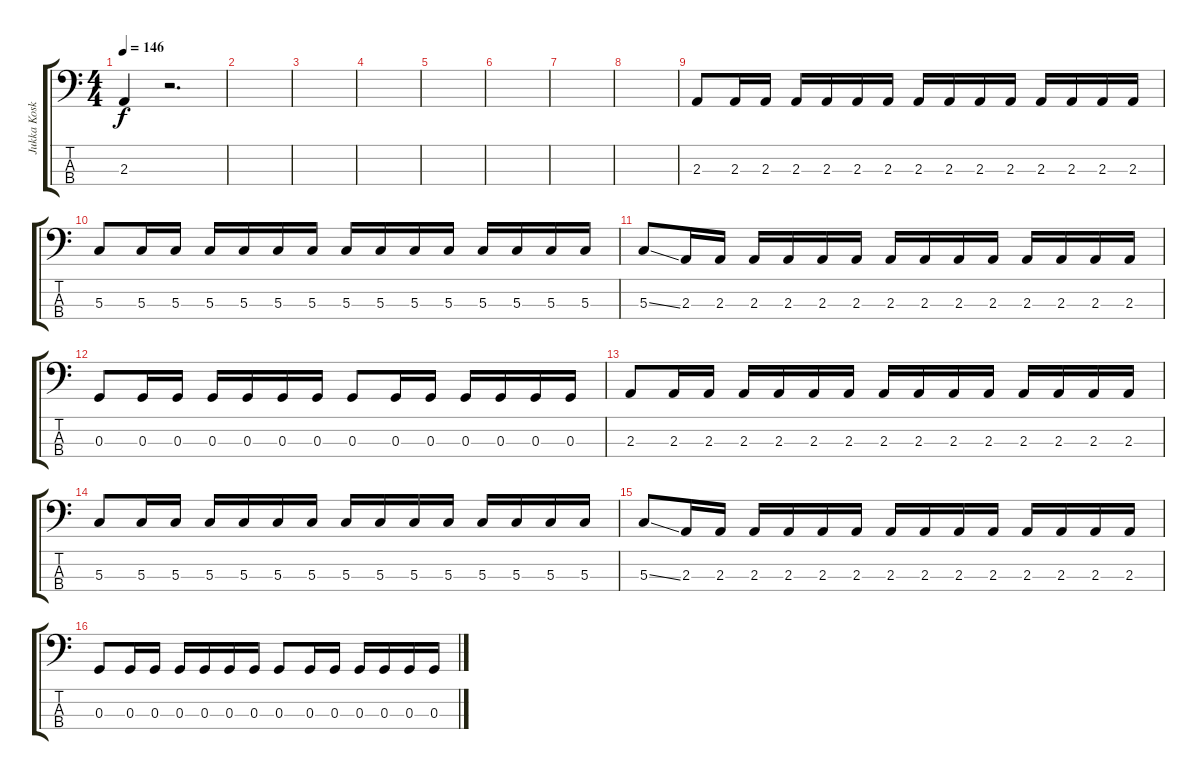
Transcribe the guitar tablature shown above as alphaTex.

\track ("Jukka Koskinen" "Jukka Kosk") {instrument electricbasspick}
\staff {score tabs}
\tuning (F2 C2 G1 D1) {hide}
\ts (4 4)
\tempo 146
\clef f4
\ks c
2.3.4{dy f instrument electricbasspick} r.2{d} |
|
|
|
|
|
|
|
2.3.8 2.3.16 2.3.16 2.3.16 2.3.16 2.3.16 2.3.16 2.3.16 2.3.16 2.3.16 2.3.16 2.3.16 2.3.16 2.3.16 2.3.16 |
5.3.8 5.3.16 5.3.16 5.3.16 5.3.16 5.3.16 5.3.16 5.3.16 5.3.16 5.3.16 5.3.16 5.3.16 5.3.16 5.3.16 5.3.16 |
5.3{ss}.8 2.3.16 2.3.16 2.3.16 2.3.16 2.3.16 2.3.16 2.3.16 2.3.16 2.3.16 2.3.16 2.3.16 2.3.16 2.3.16 2.3.16 |
0.3.8 0.3.16 0.3.16 0.3.16 0.3.16 0.3.16 0.3.16 0.3.8 0.3.16 0.3.16 0.3.16 0.3.16 0.3.16 0.3.16 |
2.3.8 2.3.16 2.3.16 2.3.16 2.3.16 2.3.16 2.3.16 2.3.16 2.3.16 2.3.16 2.3.16 2.3.16 2.3.16 2.3.16 2.3.16 |
5.3.8 5.3.16 5.3.16 5.3.16 5.3.16 5.3.16 5.3.16 5.3.16 5.3.16 5.3.16 5.3.16 5.3.16 5.3.16 5.3.16 5.3.16 |
5.3{ss}.8 2.3.16 2.3.16 2.3.16 2.3.16 2.3.16 2.3.16 2.3.16 2.3.16 2.3.16 2.3.16 2.3.16 2.3.16 2.3.16 2.3.16 |
0.3.8 0.3.16 0.3.16 0.3.16 0.3.16 0.3.16 0.3.16 0.3.8 0.3.16 0.3.16 0.3.16 0.3.16 0.3.16 0.3.16
